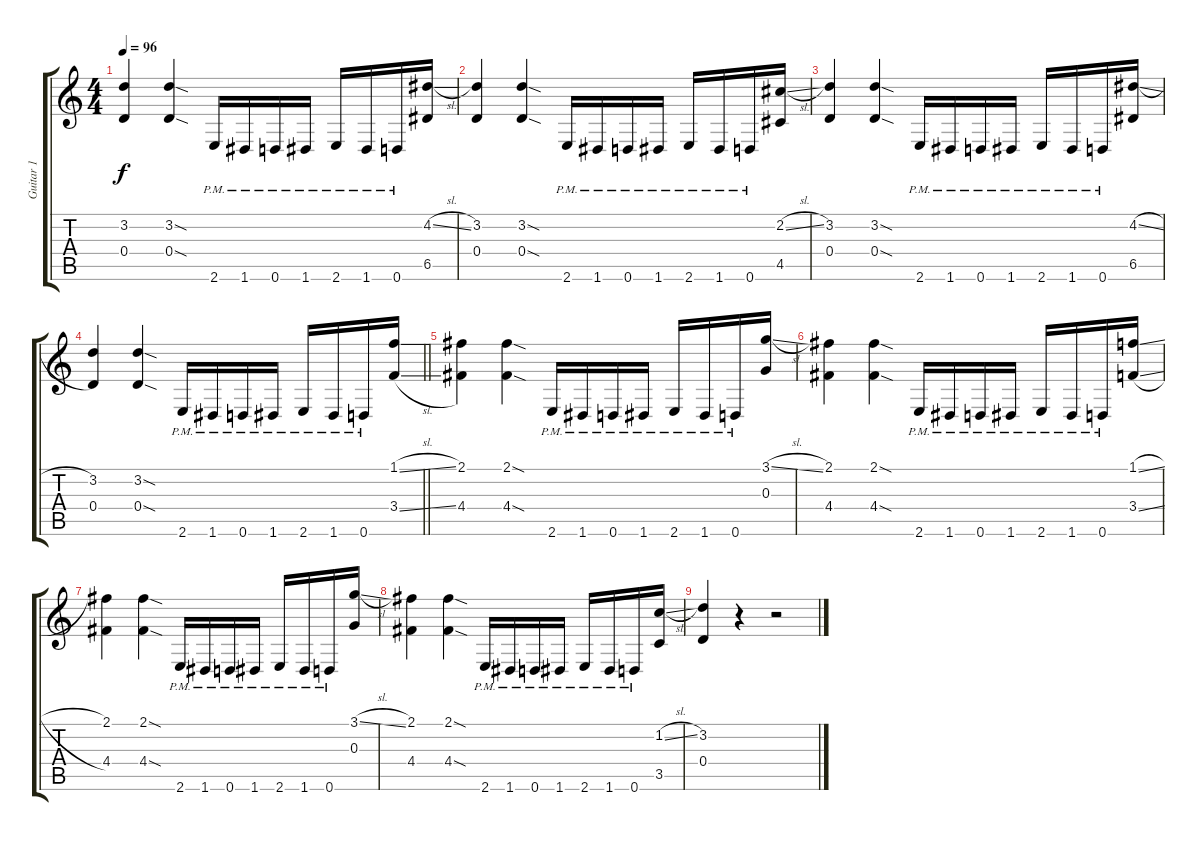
\track ("Guitar 1" "Guitar 1") {instrument distortionguitar}
\staff {score tabs}
\tuning (E4 B3 G3 D3 A2 D2) {hide}
\ts (4 4)
\tempo 96
\clef g2
\ks c
(3.2 0.4).4{dy f} (3.2{sod} 0.4{sod}).4 2.6{pm}.16 1.6{pm}.16 0.6{pm}.16 1.6{pm}.16 2.6{pm}.16 1.6{pm}.16 0.6{pm}.16 (4.2{sl} 6.5).16 |
(3.2 0.4).4 (3.2{sod} 0.4{sod}).4 2.6{pm}.16 1.6{pm}.16 0.6{pm}.16 1.6{pm}.16 2.6{pm}.16 1.6{pm}.16 0.6{pm}.16 (2.2{sl} 4.5).16 |
(3.2 0.4).4 (3.2{sod} 0.4{sod}).4 2.6{pm}.16 1.6{pm}.16 0.6{pm}.16 1.6{pm}.16 2.6{pm}.16 1.6{pm}.16 0.6{pm}.16 (4.2{sl} 6.5).16 |
\barLineRight lightlight
(3.2 0.4).4 (3.2{sod} 0.4{sod}).4 2.6{pm}.16 1.6{pm}.16 0.6{pm}.16 1.6{pm}.16 2.6{pm}.16 1.6{pm}.16 0.6{pm}.16 (1.1{sl} 3.4{sl}).16 |
(2.1 4.4).4 (2.1{sod} 4.4{sod}).4 2.6{pm}.16 1.6{pm}.16 0.6{pm}.16 1.6{pm}.16 2.6{pm}.16 1.6{pm}.16 0.6{pm}.16 (3.1{sl} 0.3).16 |
(2.1 4.4).4 (2.1{sod} 4.4{sod}).4 2.6{pm}.16 1.6{pm}.16 0.6{pm}.16 1.6{pm}.16 2.6{pm}.16 1.6{pm}.16 0.6{pm}.16 (1.1{sl} 3.4{sl}).16 |
(2.1 4.4).4 (2.1{sod} 4.4{sod}).4 2.6{pm}.16 1.6{pm}.16 0.6{pm}.16 1.6{pm}.16 2.6{pm}.16 1.6{pm}.16 0.6{pm}.16 (3.1{sl} 0.3).16 |
(2.1 4.4).4 (2.1{sod} 4.4{sod}).4 2.6{pm}.16 1.6{pm}.16 0.6{pm}.16 1.6{pm}.16 2.6{pm}.16 1.6{pm}.16 0.6{pm}.16 (1.2{sl} 3.5).16 |
(3.2 0.4).4 r.4 r.2
